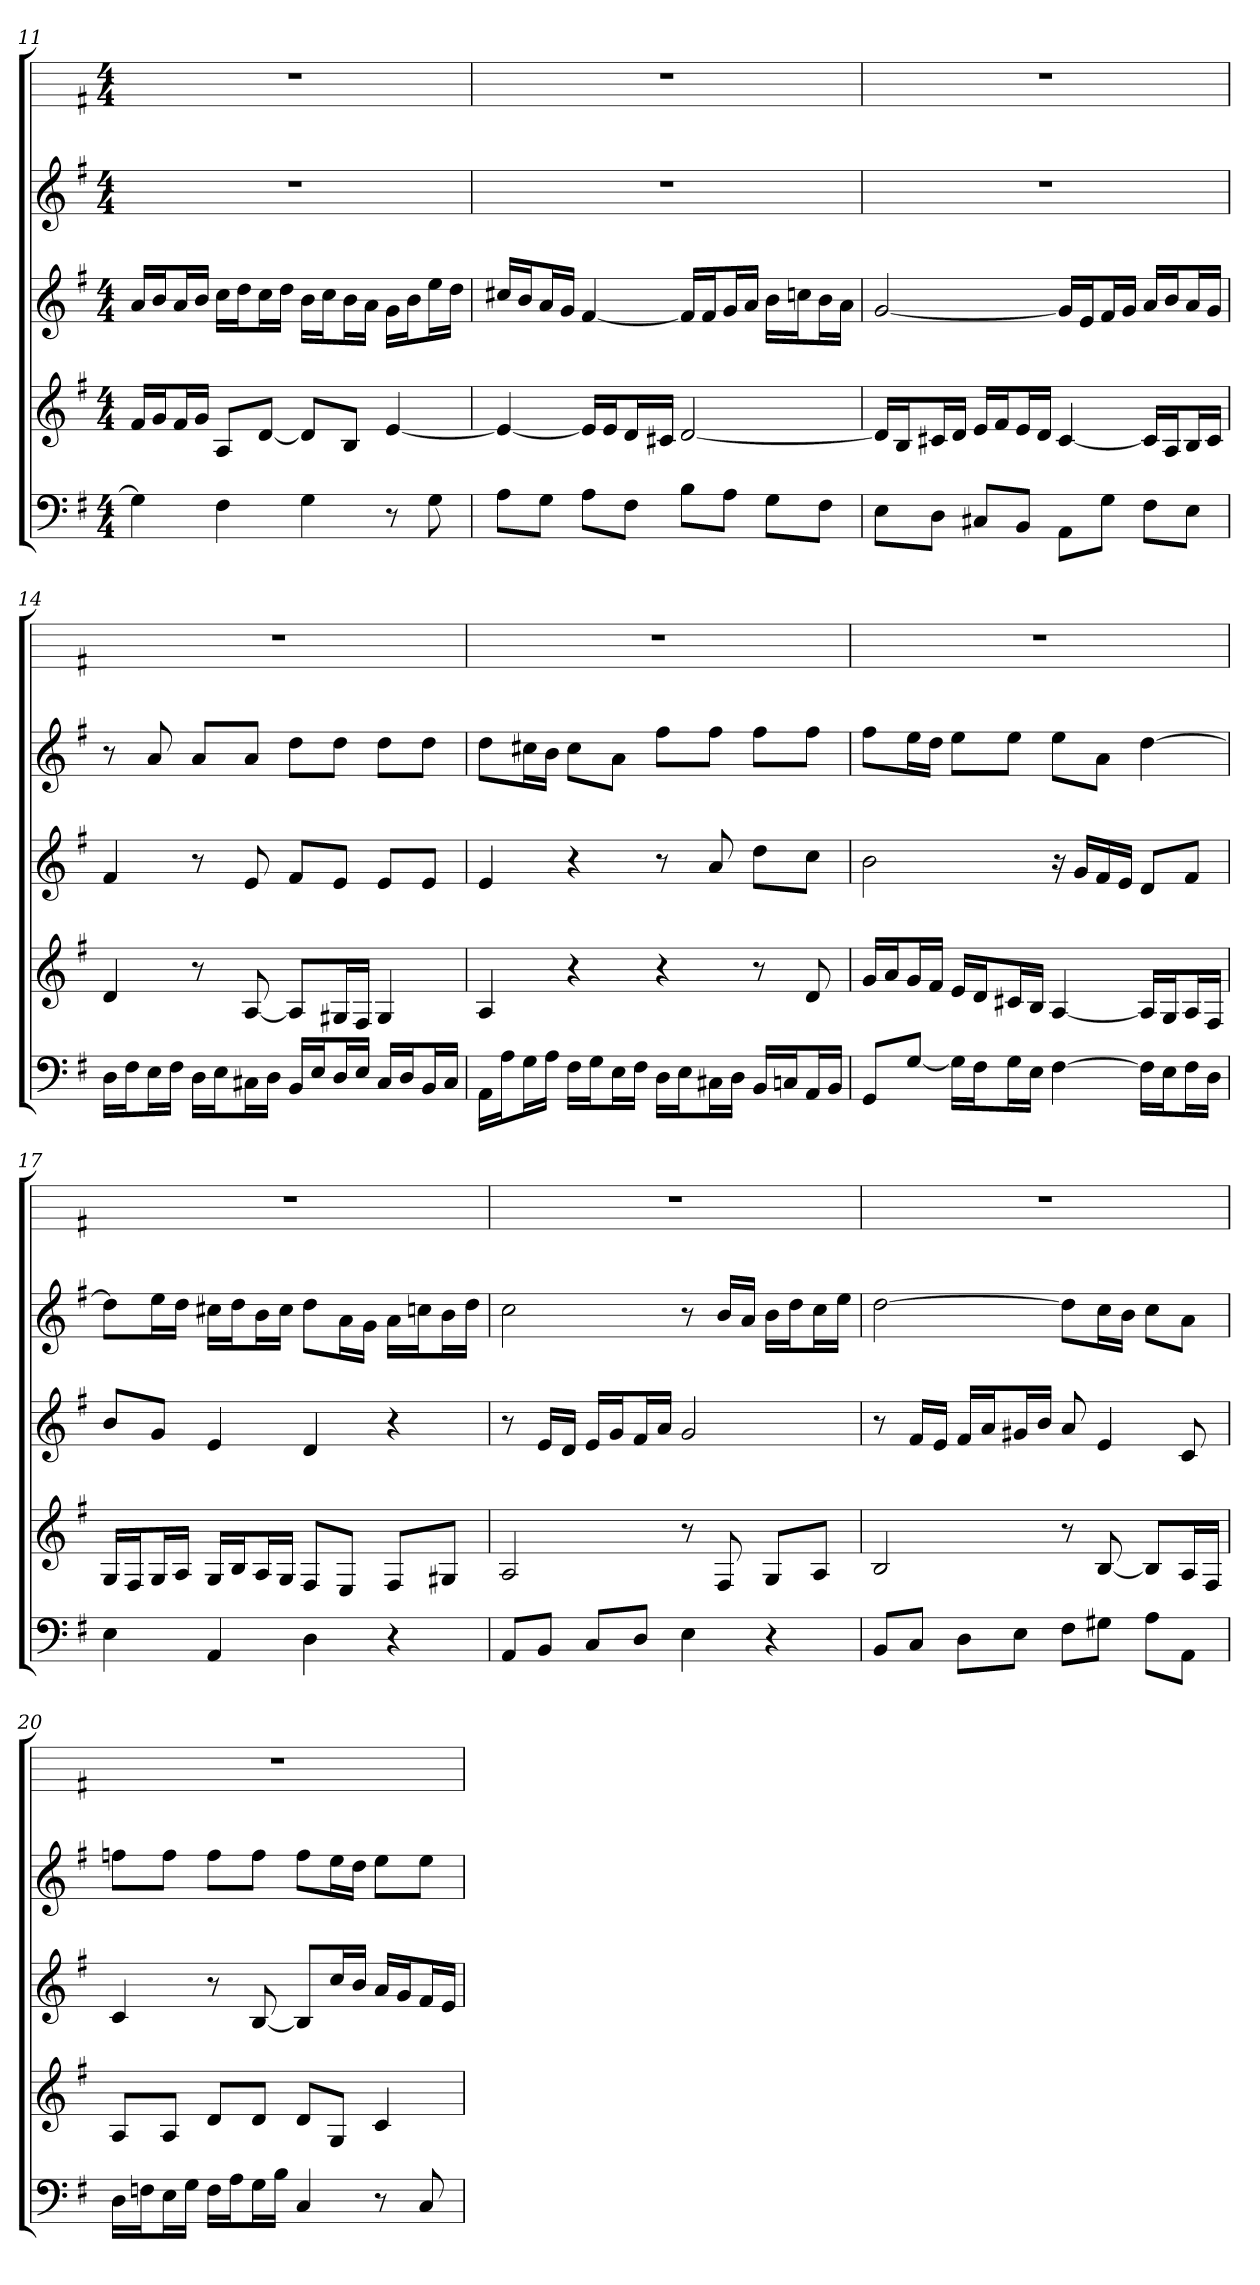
**kern	**kern	**kern	**kern	**kern
*part5	*part4	*part3	*part2	*part1
*staff5	*staff4	*staff3	*staff2	*staff1
*k[f#]	*k[f#]	*k[f#]	*k[f#]	*k[f#]
*M4/4	*M4/4	*M4/4	*M4/4	*M4/4
=11	=11	=11	=11	=11
4G]	16f#LL	16aLL	1r	1r
.	16gJ	16bJ	.	.
.	16f#L	16aL	.	.
.	16gJJ	16bJJ	.	.
4F#	8AL	16ccLL	.	.
.	.	16ddJ	.	.
.	[8dJ	16ccL	.	.
.	.	16ddJJ	.	.
4G	8dL]	16bLL	.	.
.	.	16ccJ	.	.
.	8BJ	16bL	.	.
.	.	16aJJ	.	.
8r	[4e	16gLL	.	.
.	.	16bJ	.	.
8G	.	16eeL	.	.
.	.	16ddJJ	.	.
=12	=12	=12	=12	=12
8AL	4e_	16cc#XLL	1r	1r
.	.	16bJ	.	.
8GJ	.	16aL	.	.
.	.	16gJJ	.	.
8AL	16eLL]	[4f#	.	.
.	16eJ	.	.	.
8F#J	16dL	.	.	.
.	16c#XJJ	.	.	.
8BL	[2d	16f#LL]	.	.
.	.	16f#J	.	.
8AJ	.	16gL	.	.
.	.	16aJJ	.	.
8GL	.	16bLL	.	.
.	.	16ccnJ	.	.
8F#J	.	16bL	.	.
.	.	16aJJ	.	.
=13	=13	=13	=13	=13
8EL	16dLL]	[2g	1r	1r
.	16BJ	.	.	.
8DJ	16c#XL	.	.	.
.	16dJJ	.	.	.
8C#XL	16eLL	.	.	.
.	16f#J	.	.	.
8BBJ	16eL	.	.	.
.	16dJJ	.	.	.
8AAL	[4c#	16gLL]	.	.
.	.	16eJ	.	.
8GJ	.	16f#L	.	.
.	.	16gJJ	.	.
8F#L	16c#LL]	16aLL	.	.
.	16AJ	16bJ	.	.
8EJ	16BL	16aL	.	.
.	16c#JJ	16gJJ	.	.
=14	=14	=14	=14	=14
16DLL	4d	4f#	8r	1r
16F#J	.	.	.	.
16EL	.	.	8a	.
16F#JJ	.	.	.	.
16DLL	8r	8r	8aL	.
16EJ	.	.	.	.
16C#XL	[8A	8e	8aJ	.
16DJJ	.	.	.	.
16BBLL	8AL]	8f#L	8ddL	.
16EJ	.	.	.	.
16DL	16G#XL	8eJ	8ddJ	.
16EJJ	16F#JJ	.	.	.
16C#LL	4G#	8eL	8ddL	.
16DJ	.	.	.	.
16BBL	.	8eJ	8ddJ	.
16C#JJ	.	.	.	.
=15	=15	=15	=15	=15
16AALL	4A	4e	8ddL	1r
16AJ	.	.	.	.
16GL	.	.	16cc#XL	.
16AJJ	.	.	16bJJ	.
16F#LL	4r	4r	8cc#L	.
16GJ	.	.	.	.
16EL	.	.	8aJ	.
16F#JJ	.	.	.	.
16DLL	4r	8r	8ff#L	.
16EJ	.	.	.	.
16C#XL	.	8a	8ff#J	.
16DJJ	.	.	.	.
16BBLL	8r	8ddL	8ff#L	.
16CnJ	.	.	.	.
16AAL	8d	8ccJ	8ff#J	.
16BBJJ	.	.	.	.
=16	=16	=16	=16	=16
8GGL	16gLL	2b	8ff#L	1r
.	16aJ	.	.	.
[8GJ	16gL	.	16eeL	.
.	16f#JJ	.	16ddJJ	.
16GLL]	16eLL	.	8eeL	.
16F#J	16dJ	.	.	.
16GL	16c#XL	.	8eeJ	.
16EJJ	16BJJ	.	.	.
[4F#	[4A	16r	8eeL	.
.	.	16gLL	.	.
.	.	16f#	8aJ	.
.	.	16eJJ	.	.
16F#LL]	16ALL]	8dL	[4dd	.
16EJ	16GJ	.	.	.
16F#L	16AL	8f#J	.	.
16DJJ	16F#JJ	.	.	.
=17	=17	=17	=17	=17
4E	16GLL	8bL	8ddL]	1r
.	16F#J	.	.	.
.	16GL	8gJ	16eeL	.
.	16AJJ	.	16ddJJ	.
4AA	16GLL	4e	16cc#XLL	.
.	16BJ	.	16ddJ	.
.	16AL	.	16bL	.
.	16GJJ	.	16cc#JJ	.
4D	8F#L	4d	8ddL	.
.	8EJ	.	16aL	.
.	.	.	16gJJ	.
4r	8F#L	4r	16aLL	.
.	.	.	16ccnJ	.
.	8G#XJ	.	16bL	.
.	.	.	16ddJJ	.
=18	=18	=18	=18	=18
8AAL	2A	8r	2cc	1r
8BBJ	.	16eLL	.	.
.	.	16dJJ	.	.
8CL	.	16eLL	.	.
.	.	16gJ	.	.
8DJ	.	16f#L	.	.
.	.	16aJJ	.	.
4E	8r	2g	8r	.
.	8F#	.	16bLL	.
.	.	.	16aJJ	.
4r	8GL	.	16bLL	.
.	.	.	16ddJ	.
.	8AJ	.	16ccL	.
.	.	.	16eeJJ	.
=19	=19	=19	=19	=19
8BBL	2B	8r	[2dd	1r
8CJ	.	16f#LL	.	.
.	.	16eJJ	.	.
8DL	.	16f#LL	.	.
.	.	16aJ	.	.
8EJ	.	16g#XL	.	.
.	.	16bJJ	.	.
8F#L	8r	8a	8ddL]	.
8G#XJ	[8B	4e	16ccL	.
.	.	.	16bJJ	.
8AL	8BL]	.	8ccL	.
8AAJ	16AL	8c	8aJ	.
.	16F#JJ	.	.	.
=20	=20	=20	=20	=20
16DLL	8AL	4c	8ffnL	1r
16FnJ	.	.	.	.
16EL	8AJ	.	8ffJ	.
16GJJ	.	.	.	.
16FLL	8dL	8r	8ffL	.
16AJ	.	.	.	.
16GL	8dJ	[8B	8ffJ	.
16BJJ	.	.	.	.
4C	8dL	8BL]	8ffL	.
.	8GJ	16ccL	16eeL	.
.	.	16bJJ	16ddJJ	.
8r	4c	16aLL	8eeL	.
.	.	16gJ	.	.
8C	.	16f#L	8eeJ	.
.	.	16eJJ	.	.
=	=	=	=	=
*-	*-	*-	*-	*-
